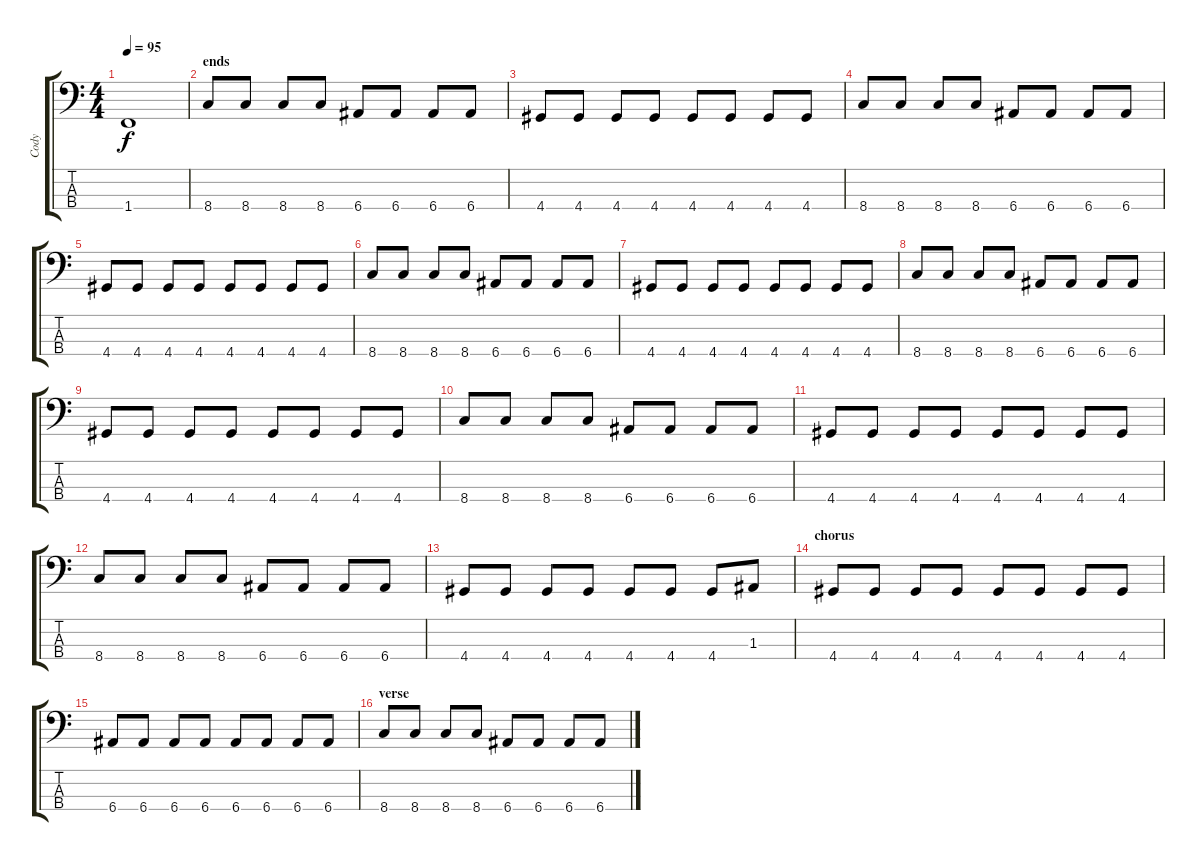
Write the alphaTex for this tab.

\track ("Cody" "Cody") {instrument electricbasspick}
\staff {score tabs}
\tuning (G2 D2 A1 E1) {hide}
\ts (4 4)
\tempo 95
\clef f4
\ks c
1.4{t}.1{dy f} |
\section ("" "ends")
8.4.8 8.4.8 8.4.8 8.4.8 6.4.8 6.4.8 6.4.8 6.4.8 |
4.4.8 4.4.8 4.4.8 4.4.8 4.4.8 4.4.8 4.4.8 4.4.8 |
8.4.8 8.4.8 8.4.8 8.4.8 6.4.8 6.4.8 6.4.8 6.4.8 |
4.4.8 4.4.8 4.4.8 4.4.8 4.4.8 4.4.8 4.4.8 4.4.8 |
8.4.8 8.4.8 8.4.8 8.4.8 6.4.8 6.4.8 6.4.8 6.4.8 |
4.4.8 4.4.8 4.4.8 4.4.8 4.4.8 4.4.8 4.4.8 4.4.8 |
8.4.8 8.4.8 8.4.8 8.4.8 6.4.8 6.4.8 6.4.8 6.4.8 |
4.4.8 4.4.8 4.4.8 4.4.8 4.4.8 4.4.8 4.4.8 4.4.8 |
8.4.8 8.4.8 8.4.8 8.4.8 6.4.8 6.4.8 6.4.8 6.4.8 |
4.4.8 4.4.8 4.4.8 4.4.8 4.4.8 4.4.8 4.4.8 4.4.8 |
8.4.8 8.4.8 8.4.8 8.4.8 6.4.8 6.4.8 6.4.8 6.4.8 |
4.4.8 4.4.8 4.4.8 4.4.8 4.4.8 4.4.8 4.4.8 1.3.8 |
\section ("" "chorus")
4.4.8 4.4.8 4.4.8 4.4.8 4.4.8 4.4.8 4.4.8 4.4.8 |
6.4.8 6.4.8 6.4.8 6.4.8 6.4.8 6.4.8 6.4.8 6.4.8 |
\section ("" "verse")
8.4.8 8.4.8 8.4.8 8.4.8 6.4.8 6.4.8 6.4.8 6.4.8
